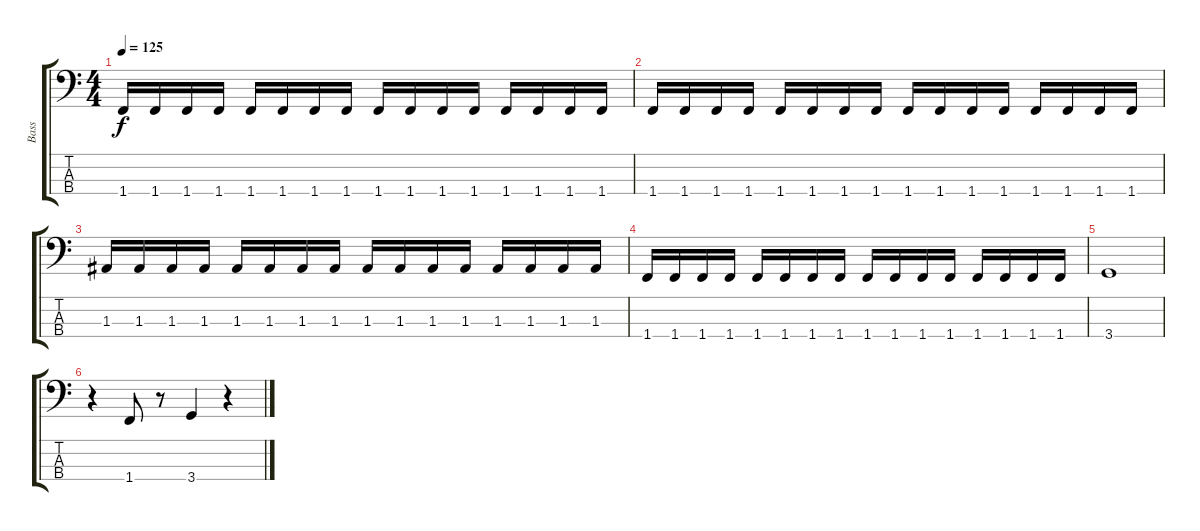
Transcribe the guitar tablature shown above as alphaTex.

\track ("Bass" "Bass") {instrument electricbasspick}
\staff {score tabs}
\tuning (G2 D2 A1 E1) {hide}
\ts (4 4)
\tempo 125
\clef f4
\ks c
1.4.16{dy f} 1.4.16 1.4.16 1.4.16 1.4.16 1.4.16 1.4.16 1.4.16 1.4.16 1.4.16 1.4.16 1.4.16 1.4.16 1.4.16 1.4.16 1.4.16 |
1.4.16 1.4.16 1.4.16 1.4.16 1.4.16 1.4.16 1.4.16 1.4.16 1.4.16 1.4.16 1.4.16 1.4.16 1.4.16 1.4.16 1.4.16 1.4.16 |
1.3.16 1.3.16 1.3.16 1.3.16 1.3.16 1.3.16 1.3.16 1.3.16 1.3.16 1.3.16 1.3.16 1.3.16 1.3.16 1.3.16 1.3.16 1.3.16 |
1.4.16 1.4.16 1.4.16 1.4.16 1.4.16 1.4.16 1.4.16 1.4.16 1.4.16 1.4.16 1.4.16 1.4.16 1.4.16 1.4.16 1.4.16 1.4.16 |
3.4.1 |
r.4 1.4.8 r.8 3.4.4 r.4
